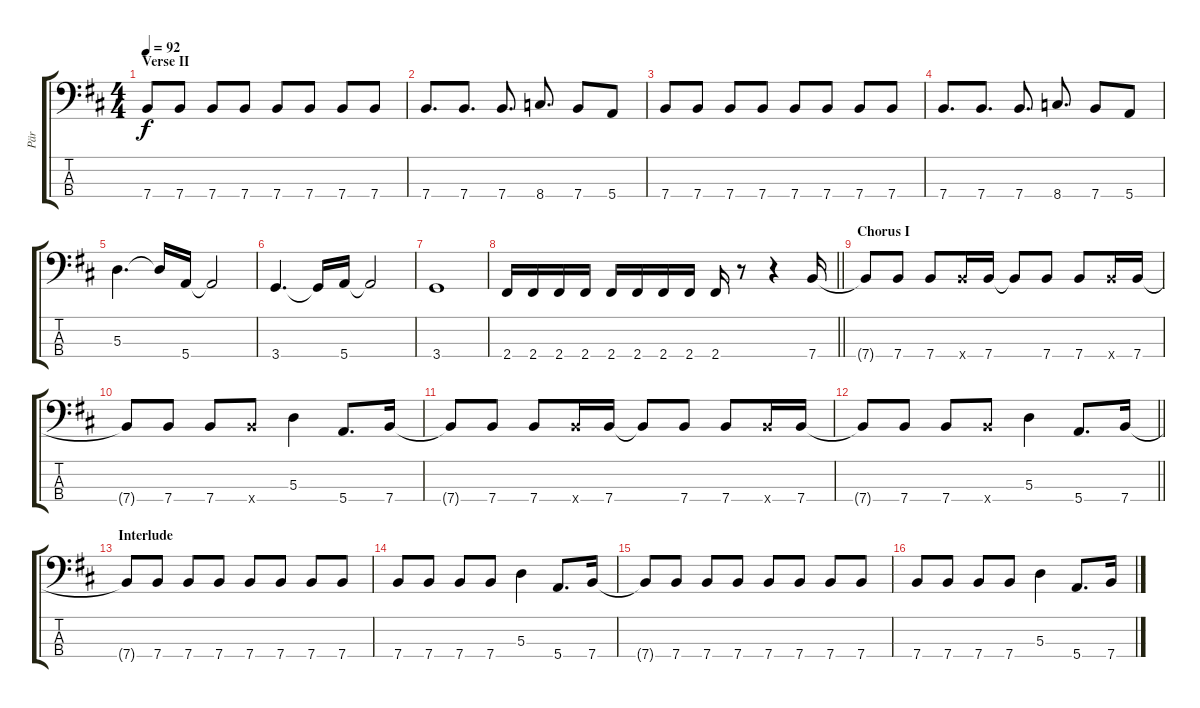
\track ("Pär" "Pär") {instrument electricbassfinger}
\staff {score tabs}
\tuning (G2 D2 A1 E1) {hide}
\ts (4 4)
\section ("" "Verse II")
\tempo 92
\clef f4
\ks bminor
7.4{t}.8{dy f} 7.4.8 7.4.8 7.4.8 7.4.8 7.4.8 7.4.8 7.4.8 |
7.4.8{d} 7.4.8{d} 7.4.8{d} 8.4.8{d} 7.4.8 5.4.8 |
7.4.8 7.4.8 7.4.8 7.4.8 7.4.8 7.4.8 7.4.8 7.4.8 |
7.4.8{d} 7.4.8{d} 7.4.8{d} 8.4.8{d} 7.4.8 5.4.8 |
5.3.4{d} 5.3{t}.16 5.4.16 5.4{t}.2 |
3.4.4{d} 3.4{t}.16 5.4.16 5.4{t}.2 |
3.4.1 |
\barLineRight lightlight
2.4.16 2.4.16 2.4.16 2.4.16 2.4.16 2.4.16 2.4.16 2.4.16 2.4.16 r.8 r.4 7.4.16 |
\section ("" "Chorus I")
7.4{t}.8 7.4.8 7.4.8 7.4{x}.16 7.4.16 7.4{t}.8 7.4.8 7.4.8 7.4{x}.16 7.4.16 |
7.4{t}.8 7.4.8 7.4.8 7.4{x}.8 5.3.4 5.4.8{d} 7.4.16 |
7.4{t}.8 7.4.8 7.4.8 7.4{x}.16 7.4.16 7.4{t}.8 7.4.8 7.4.8 7.4{x}.16 7.4.16 |
\barLineRight lightlight
7.4{t}.8 7.4.8 7.4.8 7.4{x}.8 5.3.4 5.4.8{d} 7.4.16 |
\section ("" "Interlude")
7.4{t}.8 7.4.8 7.4.8 7.4.8 7.4.8 7.4.8 7.4.8 7.4.8 |
7.4.8 7.4.8 7.4.8 7.4.8 5.3.4 5.4.8{d} 7.4.16 |
7.4{t}.8 7.4.8 7.4.8 7.4.8 7.4.8 7.4.8 7.4.8 7.4.8 |
7.4.8 7.4.8 7.4.8 7.4.8 5.3.4 5.4.8{d} 7.4.16
